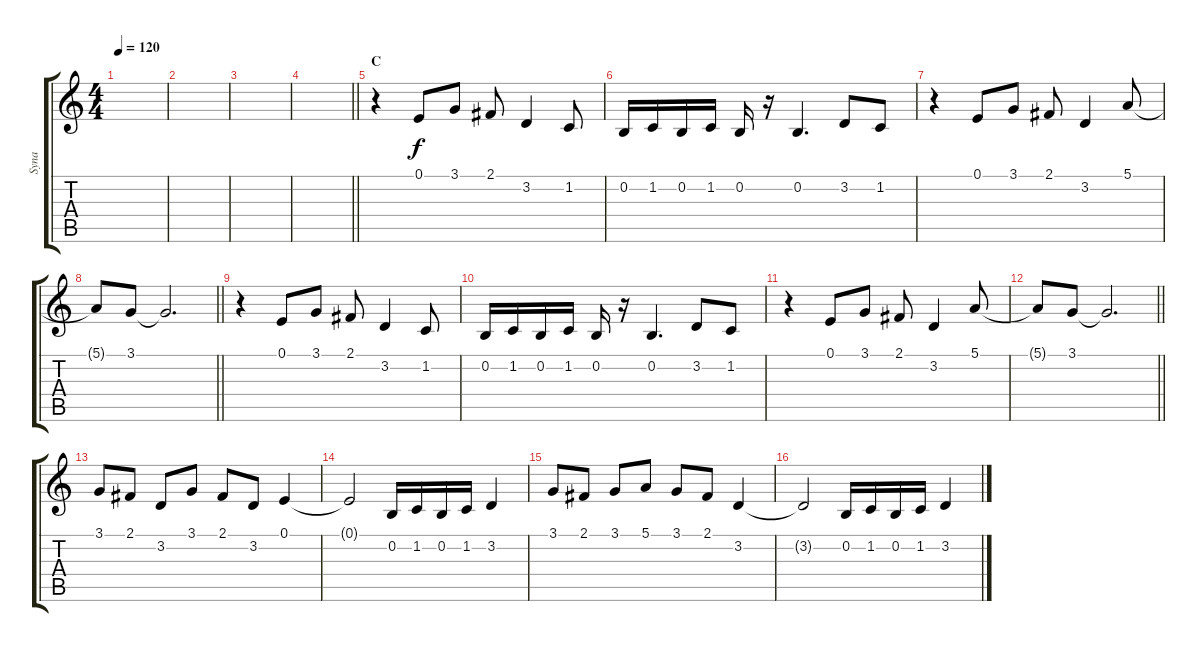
\track ("Syna" "Syna") {instrument stringensemble1}
\staff {score tabs}
\tuning (E4 B3 G3 D3 A2 E2) {hide}
\ts (4 4)
\tempo 120
\clef g2
\ks c
|
|
|
\barLineRight lightlight
|
\section ("" "C")
r.4 0.1.8 3.1.8 2.1.8 3.2.4 1.2.8 |
0.2.16 1.2.16 0.2.16 1.2.16 0.2.16 r.16 0.2.4{d} 3.2.8 1.2.8 |
r.4 0.1.8 3.1.8 2.1.8 3.2.4 5.1.8 |
\barLineRight lightlight
5.1{t}.8 3.1.8 3.1{t}.2{d} |
r.4 0.1.8 3.1.8 2.1.8 3.2.4 1.2.8 |
0.2.16 1.2.16 0.2.16 1.2.16 0.2.16 r.16 0.2.4{d} 3.2.8 1.2.8 |
r.4 0.1.8 3.1.8 2.1.8 3.2.4 5.1.8 |
\barLineRight lightlight
5.1{t}.8 3.1.8 3.1{t}.2{d} |
3.1.8 2.1.8 3.2.8 3.1.8 2.1.8 3.2.8 0.1.4 |
0.1{t}.2 0.2.16 1.2.16 0.2.16 1.2.16 3.2.4 |
3.1.8 2.1.8 3.1.8 5.1.8 3.1.8 2.1.8 3.2.4 |
3.2{t}.2 0.2.16 1.2.16 0.2.16 1.2.16 3.2.4
